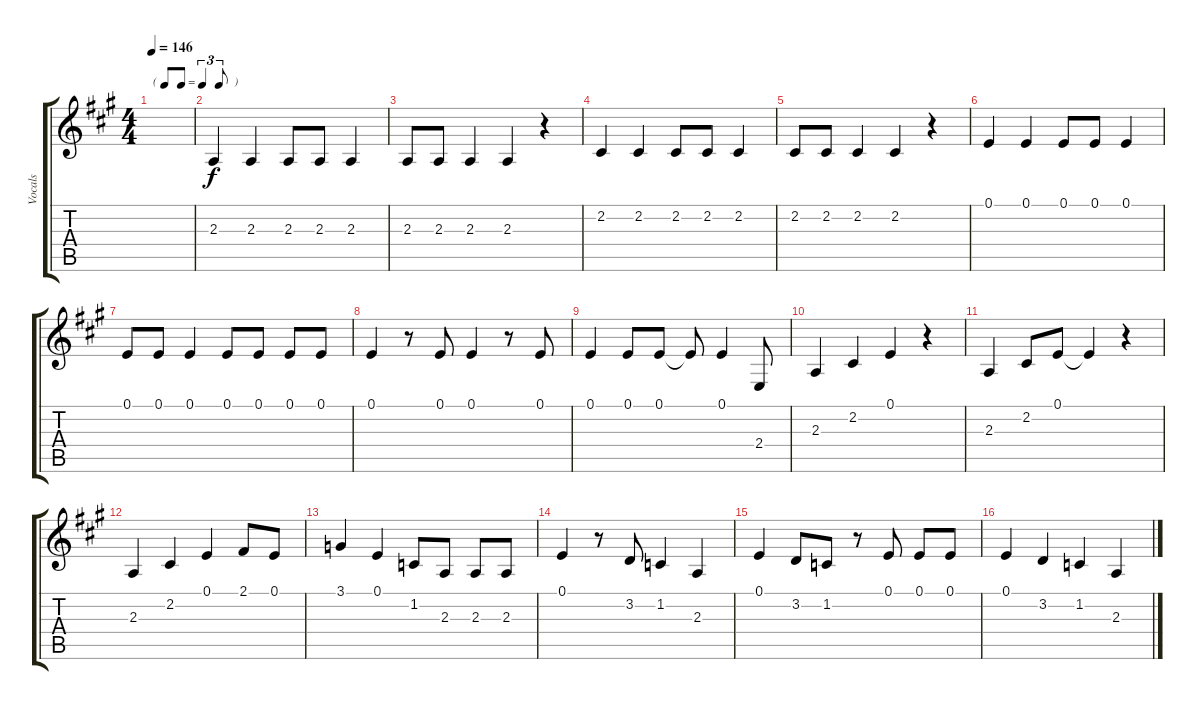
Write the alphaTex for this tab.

\track ("Vocals" "Vocals") {instrument sopranosax}
\staff {score tabs}
\tuning (E4 B3 G3 D3 A2 E2) {hide}
\ts (4 4)
\tf triplet8th
\tempo 146
\clef g2
\ks a
|
2.3.4 2.3.4 2.3.8 2.3.8 2.3.4 |
2.3.8 2.3.8 2.3.4 2.3.4 r.4 |
2.2.4 2.2.4 2.2.8 2.2.8 2.2.4 |
2.2.8 2.2.8 2.2.4 2.2.4 r.4 |
0.1.4 0.1.4 0.1.8 0.1.8 0.1.4 |
0.1.8 0.1.8 0.1.4 0.1.8 0.1.8 0.1.8 0.1.8 |
0.1.4 r.8 0.1.8 0.1.4 r.8 0.1.8 |
0.1.4 0.1.8 0.1.8 0.1{t}.8 0.1.4 2.4.8 |
2.3.4 2.2.4 0.1.4 r.4 |
2.3.4 2.2.8 0.1.8 0.1{t}.4 r.4 |
2.3.4 2.2.4 0.1.4 2.1.8 0.1.8 |
3.1.4 0.1.4 1.2.8 2.3.8 2.3.8 2.3.8 |
0.1.4 r.8 3.2.8 1.2.4 2.3.4 |
0.1.4 3.2.8 1.2.8 r.8 0.1.8 0.1.8 0.1.8 |
0.1.4 3.2.4 1.2.4 2.3.4
